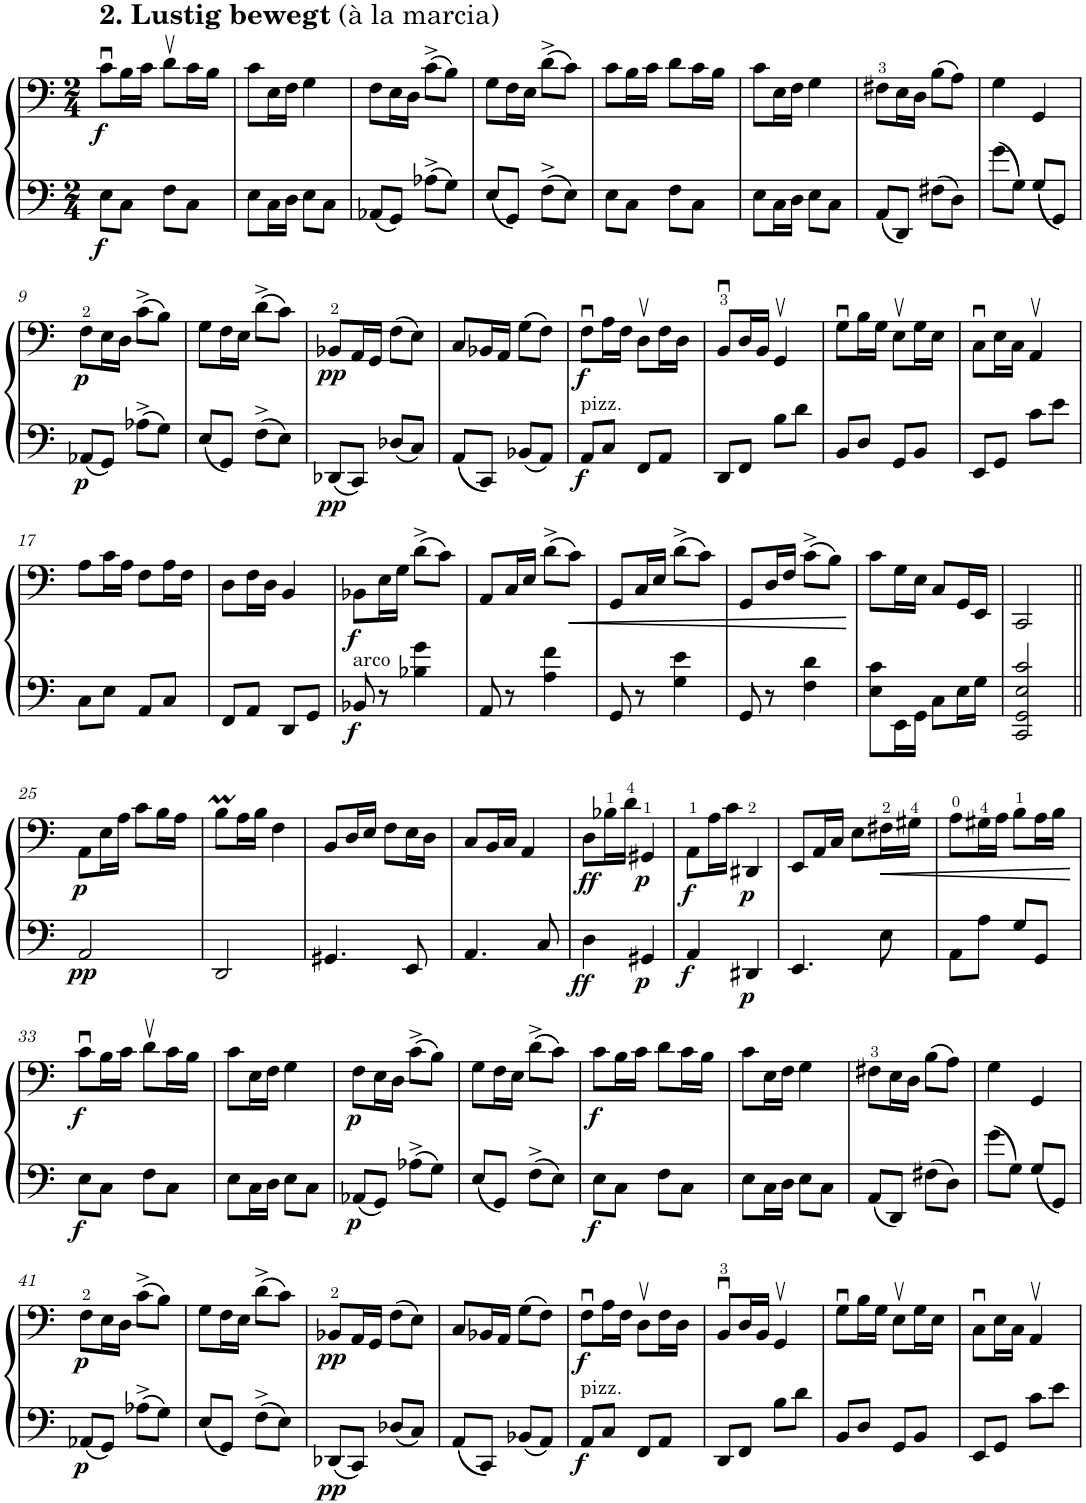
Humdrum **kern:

**kern	**dynam	**kern	**dynam
*part2	*part2	*part1	*part1
*staff2	*staff2	*staff1	*staff1
*I"Violoncello	*	*I"Violoncello	*
*I'Vc	*	*I'Vc	*
*clefF4	*	*clefF4	*
*k[]	*	*k[]	*
*M2/4	*	*M2/4	*
=1	=1	=1	=1
!	!	!LO:TX:a:B:t=2. Lustig bewegt	!
!	!	!LO:TX:a:t=(à la marcia)	!
!	!LO:DY:b	!	!LO:DY:b
8E\L	f	8cu\L	f
8C\J	.	16B\L	.
.	.	16c\JJ	.
8F\L	.	8dv\L	.
8C\J	.	16c\L	.
.	.	16B\JJ	.
=2	=2	=2	=2
8E\L	.	8c\L	.
16C\L	.	16E\L	.
16D\JJ	.	16F\JJ	.
8E\L	.	4G\	.
8C\J	.	.	.
=3	=3	=3	=3
(8AA-X/L	.	8F\L	.
8GG/J)	.	16E\L	.
.	.	16D\JJ	.
(8A-X^\L	.	(8c^\L	.
8G\J)	.	8B\J)	.
=4	=4	=4	=4
(8E/L	.	8G\L	.
8GG/J)	.	16F\L	.
.	.	16E\JJ	.
(8F^\L	.	(8d^\L	.
8E\J)	.	8c\J)	.
=5	=5	=5	=5
8E\L	.	8c\L	.
8C\J	.	16B\L	.
.	.	16c\JJ	.
8F\L	.	8d\L	.
8C\J	.	16c\L	.
.	.	16B\JJ	.
=6	=6	=6	=6
8E\L	.	8c\L	.
16C\L	.	16E\L	.
16D\JJ	.	16F\JJ	.
8E\L	.	4G\	.
8C\J	.	.	.
=7	=7	=7	=7
(8AA/L	.	8F#X\L	.
8DD/J)	.	16E\L	.
.	.	16D\JJ	.
(8F#X\L	.	(8B\L	.
8D\J)	.	8A\J)	.
=8	=8	=8	=8
(8g\L	.	4G\	.
8G\J)	.	.	.
(8G/L	.	4GG/	.
8GG/J)	.	.	.
!!LO:LB:g=z
=9	=9	=9	=9
!	!LO:DY:b	!	!LO:DY:b
(8AA-X/L	p	8F\L	p
8GG/J)	.	16E\L	.
.	.	16D\JJ	.
(8A-X^\L	.	(8c^\L	.
8G\J)	.	8B\J)	.
=10	=10	=10	=10
(8E/L	.	8G\L	.
8GG/J)	.	16F\L	.
.	.	16E\JJ	.
(8F^\L	.	(8d^\L	.
8E\J)	.	8c\J)	.
=11	=11	=11	=11
!	!LO:DY:b	!	!LO:DY:b
(8DD-X/L	pp	8BB-X/L	pp
8CC/J)	.	16AA/L	.
.	.	16GG/JJ	.
(8D-X/L	.	(8F\L	.
8C/J)	.	8E\J)	.
=12	=12	=12	=12
(8AA/L	.	8C/L	.
8CC/J)	.	16BB-X/L	.
.	.	16AA/JJ	.
(8BB-X/L	.	(8G\L	.
8AA/J)	.	8F\J)	.
=13	=13	=13	=13
!LO:TX:a:t=pizz.	!	!	!
!	!LO:DY:b	!	!LO:DY:b
8AA/L	f	8Fu\L	f
8C/J	.	16A\L	.
.	.	16F\JJ	.
8FF/L	.	8Dv\L	.
8AA/J	.	16F\L	.
.	.	16D\JJ	.
=14	=14	=14	=14
8DD/L	.	8BBu/L	.
8FF/J	.	16D/L	.
.	.	16BB/JJ	.
8B\L	.	4GGv/	.
8d\J	.	.	.
=15	=15	=15	=15
8BB/L	.	8Gu\L	.
8D/J	.	16B\L	.
.	.	16G\JJ	.
8GG/L	.	8Ev\L	.
8BB/J	.	16G\L	.
.	.	16E\JJ	.
=16	=16	=16	=16
8EE/L	.	8Cu\L	.
8GG/J	.	16E\L	.
.	.	16C\JJ	.
8c\L	.	4AAv/	.
8e\J	.	.	.
!!LO:LB:g=z
=17	=17	=17	=17
8C\L	.	8A\L	.
8E\J	.	16c\L	.
.	.	16A\JJ	.
8AA/L	.	8F\L	.
8C/J	.	16A\L	.
.	.	16F\JJ	.
=18	=18	=18	=18
8FF/L	.	8D\L	.
8AA/J	.	16F\L	.
.	.	16D\JJ	.
8DD/L	.	4BB/	.
8GG/J	.	.	.
=19	=19	=19	=19
!LO:TX:a:t=arco	!	!	!
!	!LO:DY:b	!	!LO:DY:b
8BB-X/	f	8BB-X\L	f
8r	.	16E\L	.
.	.	16G\JJ	.
4B-X\ 4g\	.	(8d^\L	.
.	.	8c\J)	.
=20	=20	=20	=20
8AA/	.	8AA/L	.
8r	.	16C/L	.
.	.	16E/JJ	.
4A\ 4f\	.	(8d^\L	.
!	!	!	!LO:HP:b
.	.	8c\J)	<
=21	=21	=21	=21
8GG/	.	8GG/L	.
8r	.	16C/L	.
.	.	16E/JJ	.
4G\ 4e\	.	(8d^\L	.
.	.	8c\J)	.
=22	=22	=22	=22
8GG/	.	8GG/L	.
8r	.	16D/L	.
.	.	16F/JJ	.
4F\ 4d\	.	(8c^\L	.
.	.	8B\J)	.
.	.	.	[
=23	=23	=23	=23
8E\ 8c\L	.	8c\L	.
16EE\L	.	16G\L	.
16GG\JJ	.	16E\JJ	.
8C\L	.	8C/L	.
16E\L	.	16GG/L	.
16G\JJ	.	16EE/JJ	.
=24	=24	=24	=24
2CC/ 2GG/ 2E/ 2c/	.	2CC/	.
!!LO:LB:g=z
=25||	=25||	=25||	=25||
!	!LO:DY:b	!	!LO:DY:b
2AA/	pp	8AA\L	p
.	.	16E\L	.
.	.	16A\JJ	.
.	.	8c\L	.
.	.	16B\L	.
.	.	16A\JJ	.
=26	=26	=26	=26
2DD/	.	8Bm\L	.
.	.	16A\L	.
.	.	16B\JJ	.
.	.	4F\	.
=27	=27	=27	=27
4.GG#X/	.	8BB/L	.
.	.	16D/L	.
.	.	16E/JJ	.
.	.	8F\L	.
8EE/	.	16E\L	.
.	.	16D\JJ	.
=28	=28	=28	=28
4.AA/	.	8C/L	.
.	.	16BB/L	.
.	.	16C/JJ	.
.	.	4AA/	.
8C/	.	.	.
=29	=29	=29	=29
!	!LO:DY:b	!	!LO:DY:b
4D\	ff	8D\L	ff
.	.	16B-X\L	.
.	.	16d\JJ	.
!	!LO:DY:b	!	!LO:DY:b
4GG#X/	p	4GG#X/	p
=30	=30	=30	=30
!	!LO:DY:b	!	!LO:DY:b
4AA/	f	8AA\L	f
.	.	16A\L	.
.	.	16c\JJ	.
!	!LO:DY:b	!	!LO:DY:b
4DD#X/	p	4DD#X/	p
=31	=31	=31	=31
4.EE/	.	8EE/L	.
.	.	16AA/L	.
.	.	16C/JJ	.
.	.	8E\L	.
!	!	!	!LO:HP:b
8E\	.	16F#X\L	<
.	.	16G#X\JJ	.
=32	=32	=32	=32
8AA\L	.	8A\L	.
8A\J	.	16G#X\L	.
.	.	16A\JJ	.
8G/L	.	8B\L	.
8GG/J	.	16A\L	.
.	.	16B\JJ	.
.	.	.	[
!!LO:LB:g=z
=33	=33	=33	=33
!	!LO:DY:b	!	!LO:DY:b
8E\L	f	8cu\L	f
8C\J	.	16B\L	.
.	.	16c\JJ	.
8F\L	.	8dv\L	.
8C\J	.	16c\L	.
.	.	16B\JJ	.
=34	=34	=34	=34
8E\L	.	8c\L	.
16C\L	.	16E\L	.
16D\JJ	.	16F\JJ	.
8E\L	.	4G\	.
8C\J	.	.	.
=35	=35	=35	=35
!	!LO:DY:b	!	!LO:DY:b
(8AA-X/L	p	8F\L	p
8GG/J)	.	16E\L	.
.	.	16D\JJ	.
(8A-X^\L	.	(8c^\L	.
8G\J)	.	8B\J)	.
=36	=36	=36	=36
(8E/L	.	8G\L	.
8GG/J)	.	16F\L	.
.	.	16E\JJ	.
(8F^\L	.	(8d^\L	.
8E\J)	.	8c\J)	.
=37	=37	=37	=37
!	!LO:DY:b	!	!LO:DY:b
8E\L	f	8c\L	f
8C\J	.	16B\L	.
.	.	16c\JJ	.
8F\L	.	8d\L	.
8C\J	.	16c\L	.
.	.	16B\JJ	.
=38	=38	=38	=38
8E\L	.	8c\L	.
16C\L	.	16E\L	.
16D\JJ	.	16F\JJ	.
8E\L	.	4G\	.
8C\J	.	.	.
=39	=39	=39	=39
(8AA/L	.	8F#X\L	.
8DD/J)	.	16E\L	.
.	.	16D\JJ	.
(8F#X\L	.	(8B\L	.
8D\J)	.	8A\J)	.
=40	=40	=40	=40
(8g\L	.	4G\	.
8G\J)	.	.	.
(8G/L	.	4GG/	.
8GG/J)	.	.	.
!!LO:LB:g=z
=41	=41	=41	=41
!	!LO:DY:b	!	!LO:DY:b
(8AA-X/L	p	8F\L	p
8GG/J)	.	16E\L	.
.	.	16D\JJ	.
(8A-X^\L	.	(8c^\L	.
8G\J)	.	8B\J)	.
=42	=42	=42	=42
(8E/L	.	8G\L	.
8GG/J)	.	16F\L	.
.	.	16E\JJ	.
(8F^\L	.	(8d^\L	.
8E\J)	.	8c\J)	.
=43	=43	=43	=43
!	!LO:DY:b	!	!LO:DY:b
(8DD-X/L	pp	8BB-X/L	pp
8CC/J)	.	16AA/L	.
.	.	16GG/JJ	.
(8D-X/L	.	(8F\L	.
8C/J)	.	8E\J)	.
=44	=44	=44	=44
(8AA/L	.	8C/L	.
8CC/J)	.	16BB-X/L	.
.	.	16AA/JJ	.
(8BB-X/L	.	(8G\L	.
8AA/J)	.	8F\J)	.
=45	=45	=45	=45
!LO:TX:a:t=pizz.	!	!	!
!	!LO:DY:b	!	!LO:DY:b
8AA/L	f	8Fu\L	f
8C/J	.	16A\L	.
.	.	16F\JJ	.
8FF/L	.	8Dv\L	.
8AA/J	.	16F\L	.
.	.	16D\JJ	.
=46	=46	=46	=46
8DD/L	.	8BBu/L	.
8FF/J	.	16D/L	.
.	.	16BB/JJ	.
8B\L	.	4GGv/	.
8d\J	.	.	.
=47	=47	=47	=47
8BB/L	.	8Gu\L	.
8D/J	.	16B\L	.
.	.	16G\JJ	.
8GG/L	.	8Ev\L	.
8BB/J	.	16G\L	.
.	.	16E\JJ	.
=48	=48	=48	=48
8EE/L	.	8Cu\L	.
8GG/J	.	16E\L	.
.	.	16C\JJ	.
8c\L	.	4AAv/	.
8e\J	.	.	.
=	=	=	=
*-	*-	*-	*-
